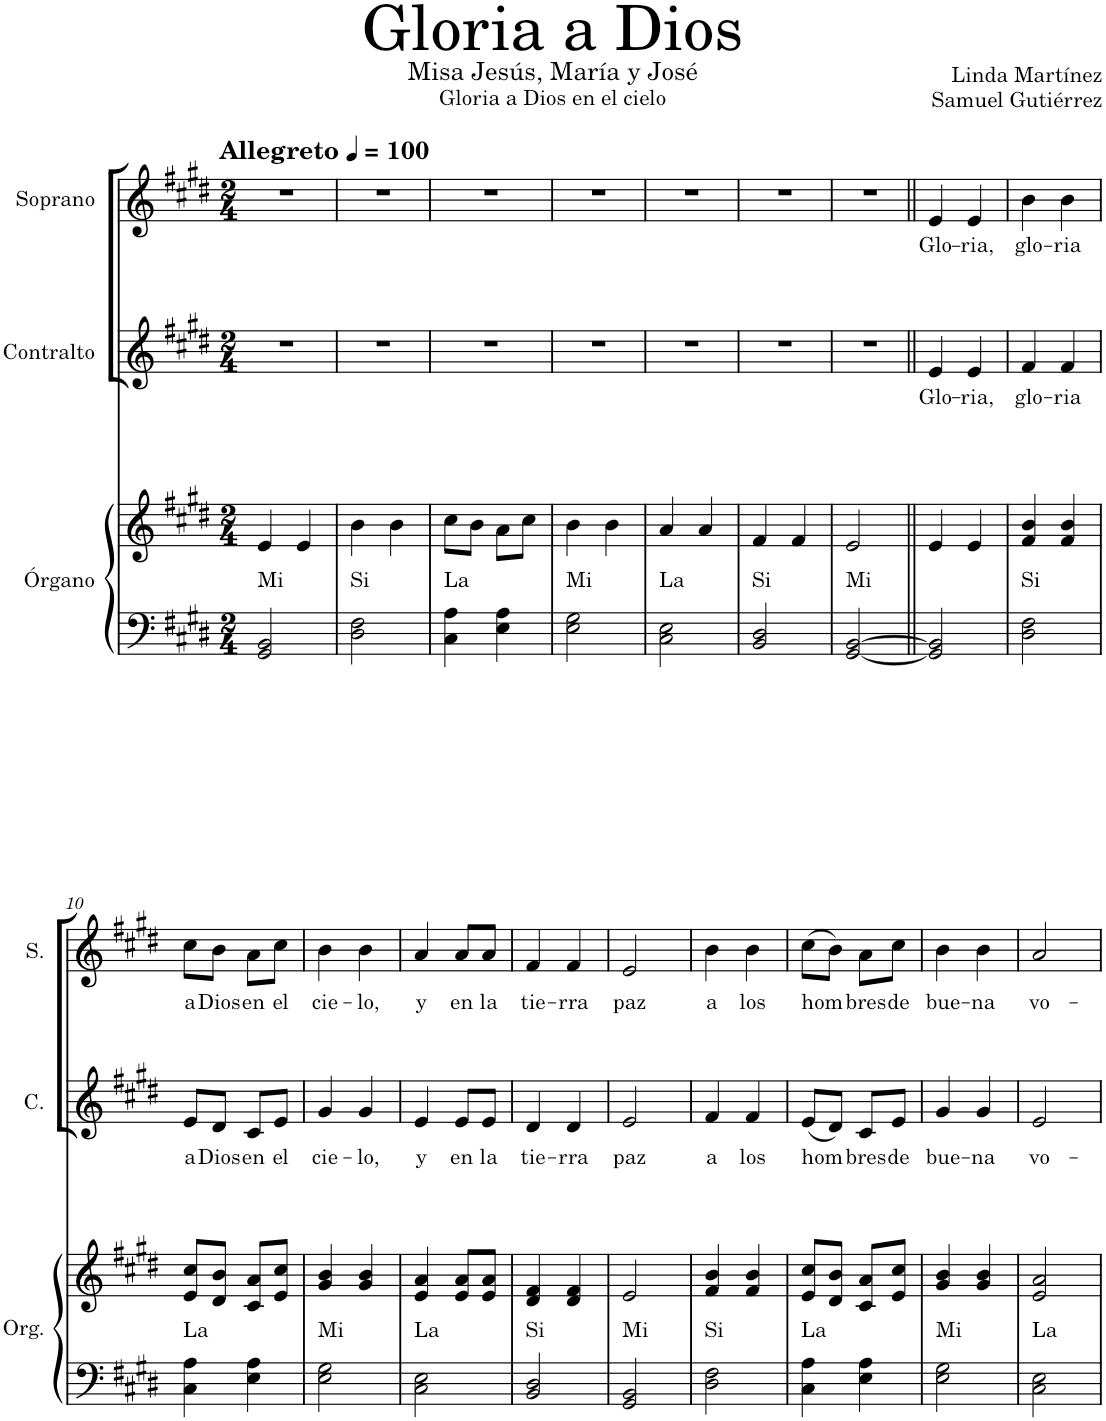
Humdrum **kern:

**kern	**kern	**harte	**kern	**text	**kern	**text
*part3	*part3	*part3	*part2	*part2	*part1	*part1
*staff4	*staff3	*	*staff2	*staff2	*staff1	*staff1
*I"Órgano	*	*	*I"Contralto	*	*I"Soprano	*
*	*	*	*I'C.	*	*I'S.	*
*clefF4	*clefG2	*	*clefG2	*	*clefG2	*
*k[f#c#g#d#]	*k[f#c#g#d#]	*	*k[f#c#g#d#]	*	*k[f#c#g#d#]	*
*M2/4	*M2/4	*	*M2/4	*	*M2/4	*
*MM100	*MM100	*	*MM100	*	*MM100	*
=1	=1	=1	=1	=1	=1	=1
!	!	!LO:H:kt=Mi	!	!	!LO:TX:a:B:t=Allegreto	!
2GG#/ 2BB/	4e/	N	2r	.	2r	.
.	4e/	.	.	.	.	.
=2	=2	=2	=2	=2	=2	=2
!	!	!LO:H:kt=Si	!	!	!	!
2D#\ 2F#\	4b\	N	2r	.	2r	.
.	4b\	.	.	.	.	.
=3	=3	=3	=3	=3	=3	=3
!	!	!LO:H:kt=La	!	!	!	!
4C#\ 4A\	8cc#\L	N	2r	.	2r	.
.	8b\J	.	.	.	.	.
4E\ 4A\	8a\L	.	.	.	.	.
.	8cc#\J	.	.	.	.	.
=4	=4	=4	=4	=4	=4	=4
!	!	!LO:H:kt=Mi	!	!	!	!
2E\ 2G#\	4b\	N	2r	.	2r	.
.	4b\	.	.	.	.	.
=5	=5	=5	=5	=5	=5	=5
!	!	!LO:H:kt=La	!	!	!	!
2C#\ 2E\	4a/	N	2r	.	2r	.
.	4a/	.	.	.	.	.
=6	=6	=6	=6	=6	=6	=6
!	!	!LO:H:kt=Si	!	!	!	!
2BB/ 2D#/	4f#/	N	2r	.	2r	.
.	4f#/	.	.	.	.	.
=7	=7	=7	=7	=7	=7	=7
!	!	!LO:H:kt=Mi	!	!	!	!
[2GG#/ [2BB/	2e/	N	2r	.	2r	.
=8||	=8||	=8||	=8||	=8||	=8||	=8||
!	!	!	!	!LO:LY:b	!	!LO:LY:b
2GG#/] 2BB/]	4e/	.	4e/	Glo-	4e/	Glo-
!	!	!	!	!LO:LY:b	!	!LO:LY:b
.	4e/	.	4e/	-ria,	4e/	-ria,
=9	=9	=9	=9	=9	=9	=9
!	!	!LO:H:kt=Si	!	!LO:LY:b	!	!LO:LY:b
2D#\ 2F#\	4f#/ 4b/	N	4f#/	glo-	4b\	glo-
!	!	!	!	!LO:LY:b	!	!LO:LY:b
.	4f#/ 4b/	.	4f#/	-ria	4b\	-ria
!!LO:LB:g=z
=10	=10	=10	=10	=10	=10	=10
!	!	!LO:H:kt=La	!	!LO:LY:b	!	!LO:LY:b
4C#\ 4A\	8e/ 8cc#/L	N	8e/L	a	8cc#\L	a
!	!	!	!	!LO:LY:b	!	!LO:LY:b
.	8d#/ 8b/J	.	8d#/J	Dios	8b\J	Dios
!	!	!	!	!LO:LY:b	!	!LO:LY:b
4E\ 4A\	8c#/ 8a/L	.	8c#/L	en	8a\L	en
!	!	!	!	!LO:LY:b	!	!LO:LY:b
.	8e/ 8cc#/J	.	8e/J	el	8cc#\J	el
=11	=11	=11	=11	=11	=11	=11
!	!	!LO:H:kt=Mi	!	!LO:LY:b	!	!LO:LY:b
2E\ 2G#\	4g#/ 4b/	N	4g#/	cie-	4b\	cie-
!	!	!	!	!LO:LY:b	!	!LO:LY:b
.	4g#/ 4b/	.	4g#/	-lo,	4b\	-lo,
=12	=12	=12	=12	=12	=12	=12
!	!	!LO:H:kt=La	!	!LO:LY:b	!	!LO:LY:b
2C#\ 2E\	4e/ 4a/	N	4e/	y	4a/	y
!	!	!	!	!LO:LY:b	!	!LO:LY:b
.	8e/ 8a/L	.	8e/L	en	8a/L	en
!	!	!	!	!LO:LY:b	!	!LO:LY:b
.	8e/ 8a/J	.	8e/J	la	8a/J	la
=13	=13	=13	=13	=13	=13	=13
!	!	!LO:H:kt=Si	!	!LO:LY:b	!	!LO:LY:b
2BB/ 2D#/	4d#/ 4f#/	N	4d#/	tie-	4f#/	tie-
!	!	!	!	!LO:LY:b	!	!LO:LY:b
.	4d#/ 4f#/	.	4d#/	-rra	4f#/	-rra
=14	=14	=14	=14	=14	=14	=14
!	!	!LO:H:kt=Mi	!	!LO:LY:b	!	!LO:LY:b
2GG#/ 2BB/	2e/	N	2e/	paz	2e/	paz
=15	=15	=15	=15	=15	=15	=15
!	!	!LO:H:kt=Si	!	!LO:LY:b	!	!LO:LY:b
2D#\ 2F#\	4f#/ 4b/	N	4f#/	a	4b\	a
!	!	!	!	!LO:LY:b	!	!LO:LY:b
.	4f#/ 4b/	.	4f#/	los	4b\	los
=16	=16	=16	=16	=16	=16	=16
!	!	!LO:H:kt=La	!	!LO:LY:b	!	!LO:LY:b
4C#\ 4A\	8e/ 8cc#/L	N	(8e/L	hom	(8cc#\L	hom
.	8d#/ 8b/J	.	8d#/J)	.	8b\J)	.
!	!	!	!	!LO:LY:b	!	!LO:LY:b
4E\ 4A\	8c#/ 8a/L	.	8c#/L	bres	8a\L	bres
!	!	!	!	!LO:LY:b	!	!LO:LY:b
.	8e/ 8cc#/J	.	8e/J	de	8cc#\J	de
=17	=17	=17	=17	=17	=17	=17
!	!	!LO:H:kt=Mi	!	!LO:LY:b	!	!LO:LY:b
2E\ 2G#\	4g#/ 4b/	N	4g#/	bue-	4b\	bue-
!	!	!	!	!LO:LY:b	!	!LO:LY:b
.	4g#/ 4b/	.	4g#/	-na	4b\	-na
=18	=18	=18	=18	=18	=18	=18
!	!	!LO:H:kt=La	!	!LO:LY:b	!	!LO:LY:b
2C#\ 2E\	2e/ 2a/	N	2e/	vo-	2a/	vo-
=	=	=	=	=	=	=
*-	*-	*-	*-	*-	*-	*-
